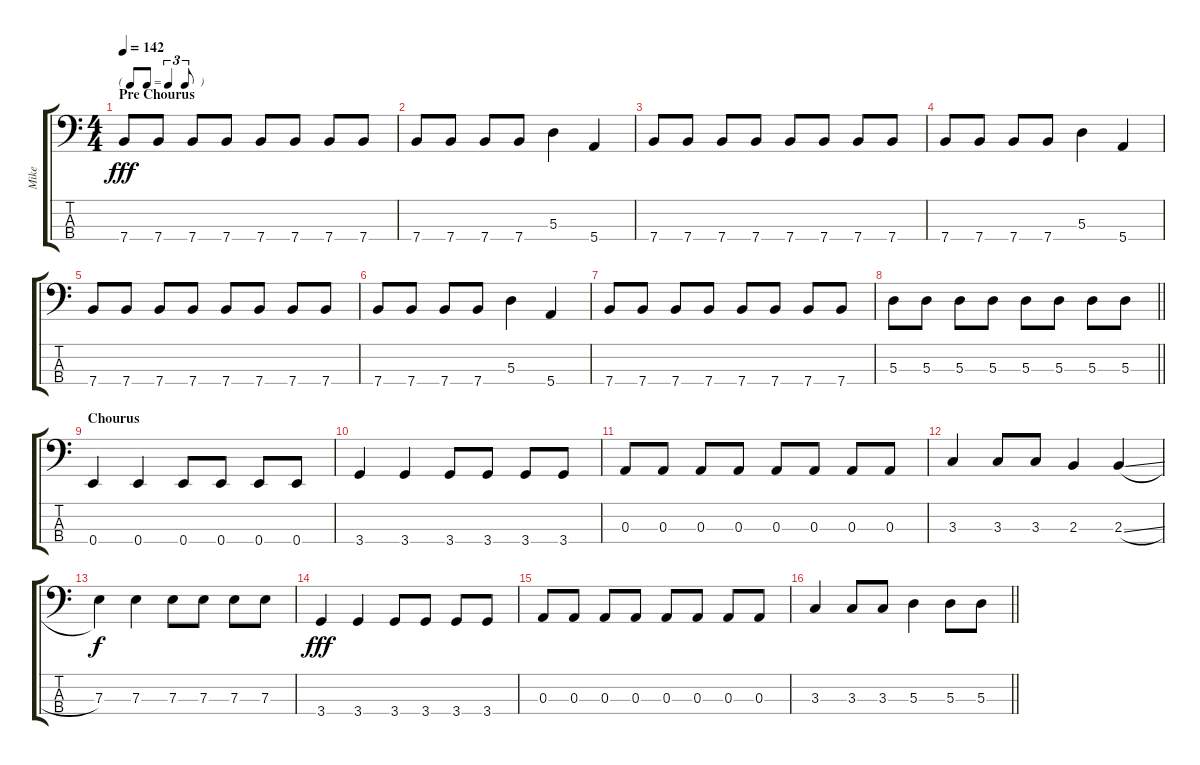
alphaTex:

\track ("Mike" "Mike") {instrument electricbasspick}
\staff {score tabs}
\tuning (G2 D2 A1 E1) {hide}
\ts (4 4)
\tf triplet8th
\section ("" "Pre Chourus")
\tempo 142
\clef f4
\ks c
7.4.8{dy fff} 7.4.8 7.4.8 7.4.8 7.4.8 7.4.8 7.4.8 7.4.8 |
7.4.8 7.4.8 7.4.8 7.4.8 5.3.4 5.4.4 |
7.4.8 7.4.8 7.4.8 7.4.8 7.4.8 7.4.8 7.4.8 7.4.8 |
7.4.8 7.4.8 7.4.8 7.4.8 5.3.4 5.4.4 |
7.4.8 7.4.8 7.4.8 7.4.8 7.4.8 7.4.8 7.4.8 7.4.8 |
7.4.8 7.4.8 7.4.8 7.4.8 5.3.4 5.4.4 |
7.4.8 7.4.8 7.4.8 7.4.8 7.4.8 7.4.8 7.4.8 7.4.8 |
\barLineRight lightlight
5.3.8 5.3.8 5.3.8 5.3.8 5.3.8 5.3.8 5.3.8 5.3.8 |
\section ("" "Chourus")
0.4.4 0.4.4 0.4.8 0.4.8 0.4.8 0.4.8 |
3.4.4 3.4.4 3.4.8 3.4.8 3.4.8 3.4.8 |
0.3.8 0.3.8 0.3.8 0.3.8 0.3.8 0.3.8 0.3.8 0.3.8 |
3.3.4 3.3.8 3.3.8 2.3.4 2.3{sl}.4 |
7.3.4{dy f} 7.3.4 7.3.8 7.3.8 7.3.8 7.3.8 |
3.4.4{dy fff} 3.4.4 3.4.8 3.4.8 3.4.8 3.4.8 |
0.3.8 0.3.8 0.3.8 0.3.8 0.3.8 0.3.8 0.3.8 0.3.8 |
\barLineRight lightlight
3.3.4 3.3.8 3.3.8 5.3.4 5.3.8 5.3.8
